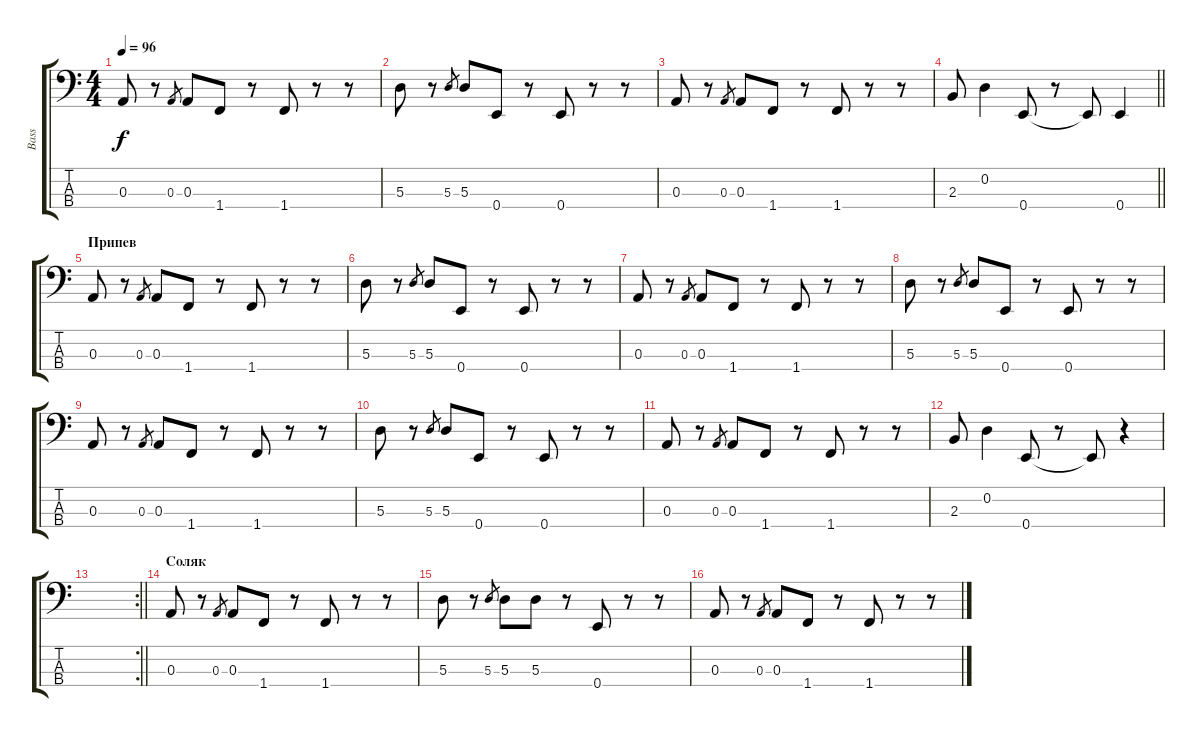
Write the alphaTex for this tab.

\track ("Bass" "Bass") {instrument acousticbass}
\staff {score tabs}
\tuning (G2 D2 A1 E1) {hide}
\ts (4 4)
\tempo 96
\clef f4
\ks c
0.3.8{dy f} r.8 0.3.8{gr} 0.3.8 1.4.8 r.8 1.4.8 r.8 r.8 |
5.3.8 r.8 5.3.8{gr} 5.3.8 0.4.8 r.8 0.4.8 r.8 r.8 |
0.3.8 r.8 0.3.8{gr} 0.3.8 1.4.8 r.8 1.4.8 r.8 r.8 |
\barLineRight lightlight
2.3.8 0.2.4 0.4.8 r.8 0.4{t}.8 0.4.4 |
\section ("" "Припев ")
0.3.8 r.8 0.3.8{gr} 0.3.8 1.4.8 r.8 1.4.8 r.8 r.8 |
5.3.8 r.8 5.3.8{gr} 5.3.8 0.4.8 r.8 0.4.8 r.8 r.8 |
0.3.8 r.8 0.3.8{gr} 0.3.8 1.4.8 r.8 1.4.8 r.8 r.8 |
5.3.8 r.8 5.3.8{gr} 5.3.8 0.4.8 r.8 0.4.8 r.8 r.8 |
0.3.8 r.8 0.3.8{gr} 0.3.8 1.4.8 r.8 1.4.8 r.8 r.8 |
5.3.8 r.8 5.3.8{gr} 5.3.8 0.4.8 r.8 0.4.8 r.8 r.8 |
0.3.8 r.8 0.3.8{gr} 0.3.8 1.4.8 r.8 1.4.8 r.8 r.8 |
2.3.8 0.2.4 0.4.8 r.8 0.4{t}.8 r.4 |
\rc 2
\barLineRight lightlight
|
\section ("" "Соляк ")
0.3.8 r.8 0.3.8{gr} 0.3.8 1.4.8 r.8 1.4.8 r.8 r.8 |
5.3.8 r.8 5.3.8{gr} 5.3.8 5.3.8 r.8 0.4.8 r.8 r.8 |
0.3.8 r.8 0.3.8{gr} 0.3.8 1.4.8 r.8 1.4.8 r.8 r.8
